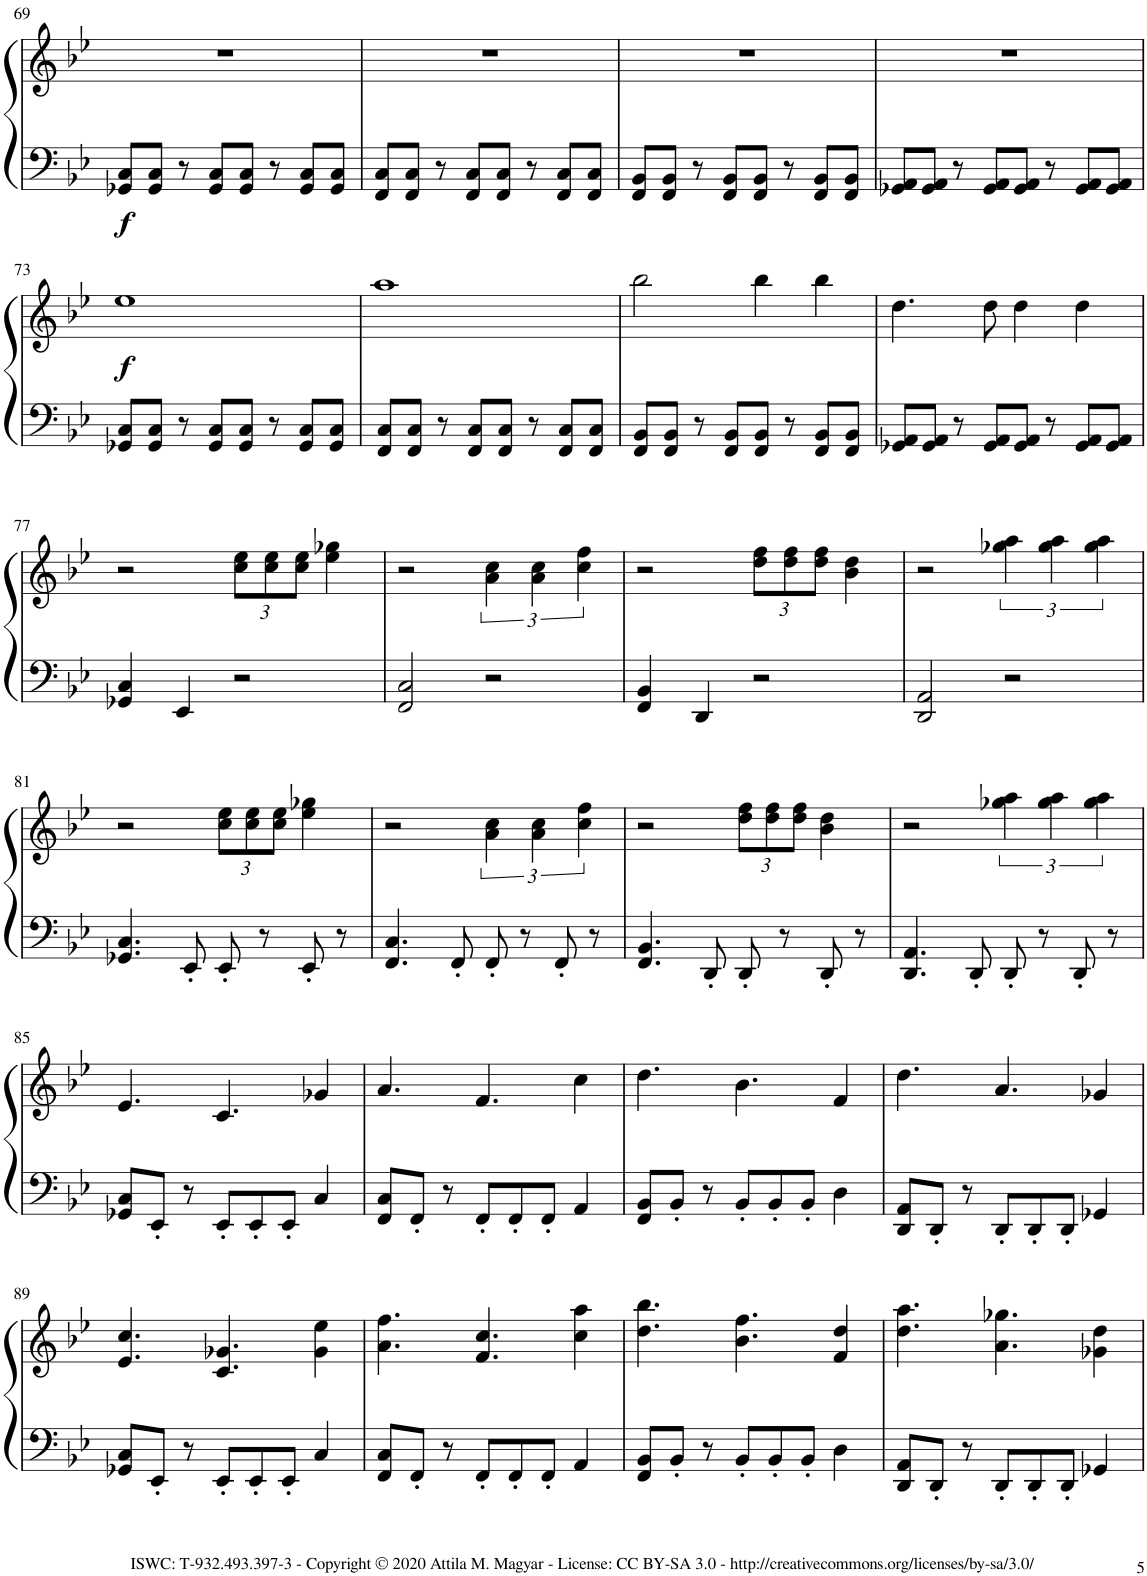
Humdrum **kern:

**kern	**kern	**dynam
*part1	*part1	*part1
*staff2	*staff1	*staff1/2
*I"Piano	*	*
*I'Pno.	*	*
!!LO:PB:g=z
*clefF4	*clefG2	*
*k[b-e-]	*k[b-e-]	*
*M4/4	*M4/4	*
=69	=69	=69
!	!	!LO:DY:b=2
8GG-X/ 8C/L	1r	f
8GG-/ 8C/J	.	.
8r	.	.
8GG-/ 8C/L	.	.
8GG-/ 8C/J	.	.
8r	.	.
8GG-/ 8C/L	.	.
8GG-/ 8C/J	.	.
=70	=70	=70
8FF/ 8C/L	1r	.
8FF/ 8C/J	.	.
8r	.	.
8FF/ 8C/L	.	.
8FF/ 8C/J	.	.
8r	.	.
8FF/ 8C/L	.	.
8FF/ 8C/J	.	.
=71	=71	=71
8FF/ 8BB-/L	1r	.
8FF/ 8BB-/J	.	.
8r	.	.
8FF/ 8BB-/L	.	.
8FF/ 8BB-/J	.	.
8r	.	.
8FF/ 8BB-/L	.	.
8FF/ 8BB-/J	.	.
=72	=72	=72
8GG-X/ 8AA/L	1r	.
8GG-/ 8AA/J	.	.
8r	.	.
8GG-/ 8AA/L	.	.
8GG-/ 8AA/J	.	.
8r	.	.
8GG-/ 8AA/L	.	.
8GG-/ 8AA/J	.	.
!!LO:LB:g=z
=73	=73	=73
!	!	!LO:DY:b
8GG-X/ 8C/L	1ee-	f
8GG-/ 8C/J	.	.
8r	.	.
8GG-/ 8C/L	.	.
8GG-/ 8C/J	.	.
8r	.	.
8GG-/ 8C/L	.	.
8GG-/ 8C/J	.	.
=74	=74	=74
8FF/ 8C/L	1aa	.
8FF/ 8C/J	.	.
8r	.	.
8FF/ 8C/L	.	.
8FF/ 8C/J	.	.
8r	.	.
8FF/ 8C/L	.	.
8FF/ 8C/J	.	.
=75	=75	=75
8FF/ 8BB-/L	2bb-\	.
8FF/ 8BB-/J	.	.
8r	.	.
8FF/ 8BB-/L	.	.
8FF/ 8BB-/J	4bb-\	.
8r	.	.
8FF/ 8BB-/L	4bb-\	.
8FF/ 8BB-/J	.	.
=76	=76	=76
8GG-X/ 8AA/L	4.dd\	.
8GG-/ 8AA/J	.	.
8r	.	.
8GG-/ 8AA/L	8dd\	.
8GG-/ 8AA/J	4dd\	.
8r	.	.
8GG-/ 8AA/L	4dd\	.
8GG-/ 8AA/J	.	.
!!LO:LB:g=z
=77	=77	=77
4GG-X/ 4C/	2r	.
4EE-/	.	.
*	*Xbrackettup	*
2r	12cc\ 12ee-\L	.
.	12cc\ 12ee-\	.
.	12cc\ 12ee-\J	.
.	4ee-\ 4gg-X\	.
=78	=78	=78
2FF/ 2C/	2r	.
*	*brackettup	*
2r	6a\ 6cc\	.
.	6a\ 6cc\	.
.	6cc\ 6ff\	.
=79	=79	=79
4FF/ 4BB-/	2r	.
4DD/	.	.
*	*Xbrackettup	*
2r	12dd\ 12ff\L	.
.	12dd\ 12ff\	.
.	12dd\ 12ff\J	.
.	4b-\ 4dd\	.
=80	=80	=80
2DD/ 2AA/	2r	.
*	*brackettup	*
2r	6gg-X\ 6aa\	.
.	6gg-\ 6aa\	.
.	6gg-\ 6aa\	.
!!LO:LB:g=z
=81	=81	=81
4.GG-X/ 4.C/	2r	.
8EE-'/	.	.
*	*Xbrackettup	*
8EE-'/	12cc\ 12ee-\L	.
.	12cc\ 12ee-\	.
8r	.	.
.	12cc\ 12ee-\J	.
8EE-'/	4ee-\ 4gg-X\	.
8r	.	.
=82	=82	=82
4.FF/ 4.C/	2r	.
8FF'/	.	.
*	*brackettup	*
8FF'/	6a\ 6cc\	.
8r	.	.
.	6a\ 6cc\	.
8FF'/	.	.
.	6cc\ 6ff\	.
8r	.	.
=83	=83	=83
4.FF/ 4.BB-/	2r	.
8DD'/	.	.
*	*Xbrackettup	*
8DD'/	12dd\ 12ff\L	.
.	12dd\ 12ff\	.
8r	.	.
.	12dd\ 12ff\J	.
8DD'/	4b-\ 4dd\	.
8r	.	.
=84	=84	=84
4.DD/ 4.AA/	2r	.
8DD'/	.	.
*	*brackettup	*
8DD'/	6gg-X\ 6aa\	.
8r	.	.
.	6gg-\ 6aa\	.
8DD'/	.	.
.	6gg-\ 6aa\	.
8r	.	.
!!LO:LB:g=z
=85	=85	=85
8GG-X/ 8C/L	4.e-/	.
8EE-'/J	.	.
8r	.	.
8EE-'/L	4.c/	.
8EE-'/	.	.
8EE-'/J	.	.
4C/	4g-X/	.
=86	=86	=86
8FF/ 8C/L	4.a/	.
8FF'/J	.	.
8r	.	.
8FF'/L	4.f/	.
8FF'/	.	.
8FF'/J	.	.
4AA/	4cc\	.
=87	=87	=87
8FF/ 8BB-/L	4.dd\	.
8BB-'/J	.	.
8r	.	.
8BB-'/L	4.b-\	.
8BB-'/	.	.
8BB-'/J	.	.
4D\	4f/	.
=88	=88	=88
8DD/ 8AA/L	4.dd\	.
8DD'/J	.	.
8r	.	.
8DD'/L	4.a/	.
8DD'/	.	.
8DD'/J	.	.
4GG-X/	4g-X/	.
!!LO:LB:g=z
=89	=89	=89
8GG-X/ 8C/L	4.e-/ 4.cc/	.
8EE-'/J	.	.
8r	.	.
8EE-'/L	4.c/ 4.g-X/	.
8EE-'/	.	.
8EE-'/J	.	.
4C/	4g-\ 4ee-\	.
=90	=90	=90
8FF/ 8C/L	4.a\ 4.ff\	.
8FF'/J	.	.
8r	.	.
8FF'/L	4.f/ 4.cc/	.
8FF'/	.	.
8FF'/J	.	.
4AA/	4cc\ 4aa\	.
=91	=91	=91
8FF/ 8BB-/L	4.dd\ 4.bb-\	.
8BB-'/J	.	.
8r	.	.
8BB-'/L	4.b-\ 4.ff\	.
8BB-'/	.	.
8BB-'/J	.	.
4D\	4f/ 4dd/	.
=92	=92	=92
8DD/ 8AA/L	4.dd\ 4.aa\	.
8DD'/J	.	.
8r	.	.
8DD'/L	4.a\ 4.gg-X\	.
8DD'/	.	.
8DD'/J	.	.
4GG-X/	4g-X\ 4dd\	.
=	=	=
*-	*-	*-
